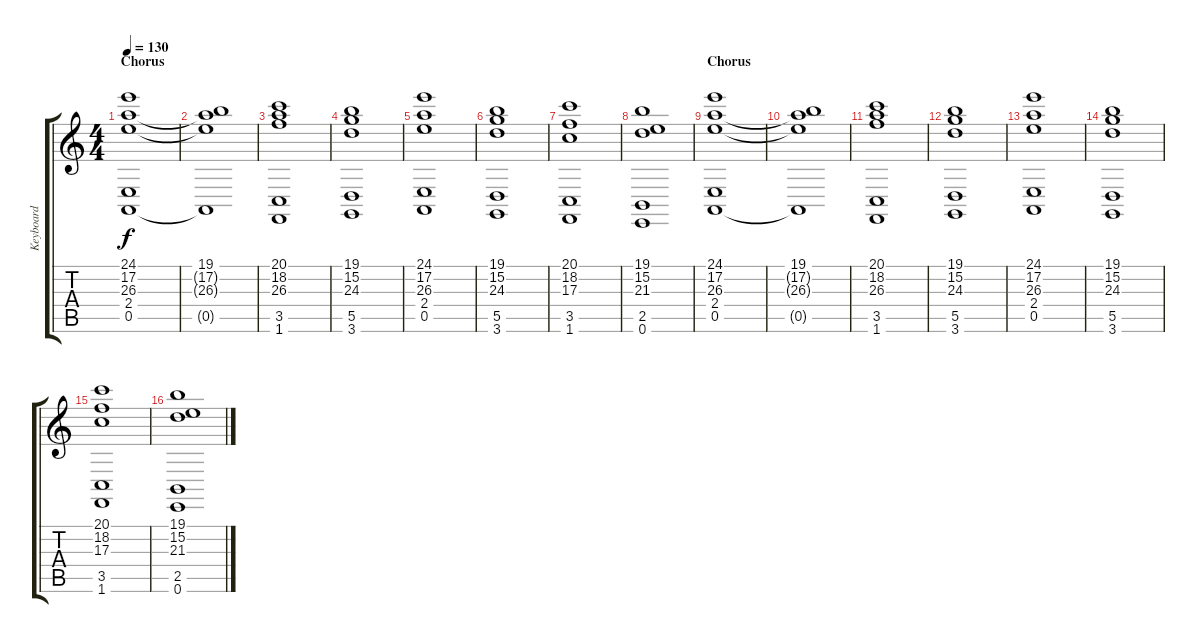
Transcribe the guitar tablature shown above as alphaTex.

\track ("Keyboard" "Keyboard") {instrument stringensemble1}
\staff {score tabs}
\tuning (E4 B3 G3 D3 A2 E2) {hide}
\ts (4 4)
\section ("" "Chorus")
\tempo 130
\clef g2
\ks c
(24.1 17.2 26.3 2.4 0.5).1{dy f volume 8} |
(19.1 17.2{t} 26.3{t} 0.5{t}).1 |
(20.1 18.2 26.3 3.5 1.6).1 |
(19.1 15.2 24.3 5.5 3.6).1 |
(24.1 17.2 26.3 2.4 0.5).1 |
(19.1 15.2 24.3 5.5 3.6).1 |
(20.1 18.2 17.3 3.5 1.6).1 |
(19.1 15.2 21.3 2.5 0.6).1 |
\section ("" "Chorus")
(24.1 17.2 26.3 2.4 0.5).1 |
(19.1 17.2{t} 26.3{t} 0.5{t}).1 |
(20.1 18.2 26.3 3.5 1.6).1 |
(19.1 15.2 24.3 5.5 3.6).1 |
(24.1 17.2 26.3 2.4 0.5).1 |
(19.1 15.2 24.3 5.5 3.6).1 |
(20.1 18.2 17.3 3.5 1.6).1 |
(19.1 15.2 21.3 2.5 0.6).1
